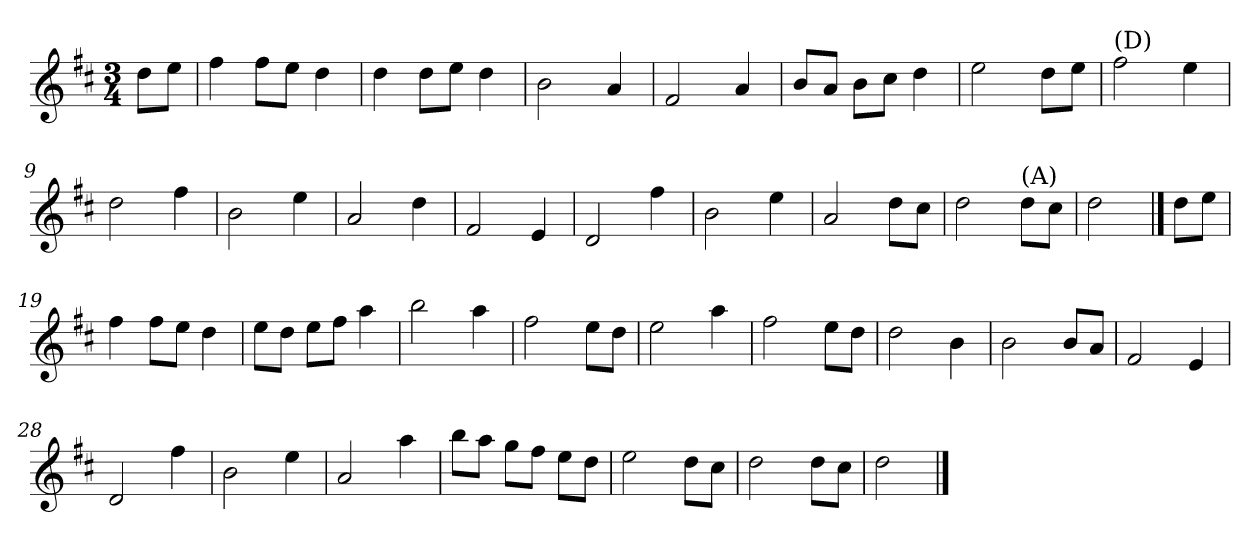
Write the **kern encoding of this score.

**kern
*part1
*staff1
*clefG2
*k[f#c#]
*D:
*M3/4
=1
8dd\L
8ee\J
=2
4ff#\
8ff#\L
8ee\J
4dd\
=3
4dd\
8dd\L
8ee\J
4dd\
=4
2b\
4a/
=5
2f#/
4a/
=6
8b/L
8a/J
8b\L
8cc#\J
4dd\
=7
2ee\
8dd\L
8ee\J
=8
!LO:TX:a:t=(D)
2ff#\
4ee\
=9
2dd\
4ff#\
=10
2b\
4ee\
=11
2a/
4dd\
=12
2f#/
4e/
=13
2d/
4ff#\
=14
2b\
4ee\
!!LO:LB:g=z
=15
2a/
8dd\L
8cc#\J
=16
2dd\
!LO:TX:a:t=(A)
8dd\L
8cc#\J
=17
2dd\
==18
8dd\L
8ee\J
=19
4ff#\
8ff#\L
8ee\J
4dd\
=20
8ee\L
8dd\J
8ee\L
8ff#\J
4aa\
=21
2bb\
4aa\
=22
2ff#\
8ee\L
8dd\J
=23
2ee\
4aa\
=24
2ff#\
8ee\L
8dd\J
=25
2dd\
4b\
=26
2b\
8b/L
8a/J
=27
2f#/
4e/
!!LO:LB:g=z
=28
2d/
4ff#\
=29
2b\
4ee\
=30
2a/
4aa\
=31
8bb\L
8aa\J
8gg\L
8ff#\J
8ee\L
8dd\J
=32
2ee\
8dd\L
8cc#\J
=33
2dd\
8dd\L
8cc#\J
=34
2dd\
==
*-
